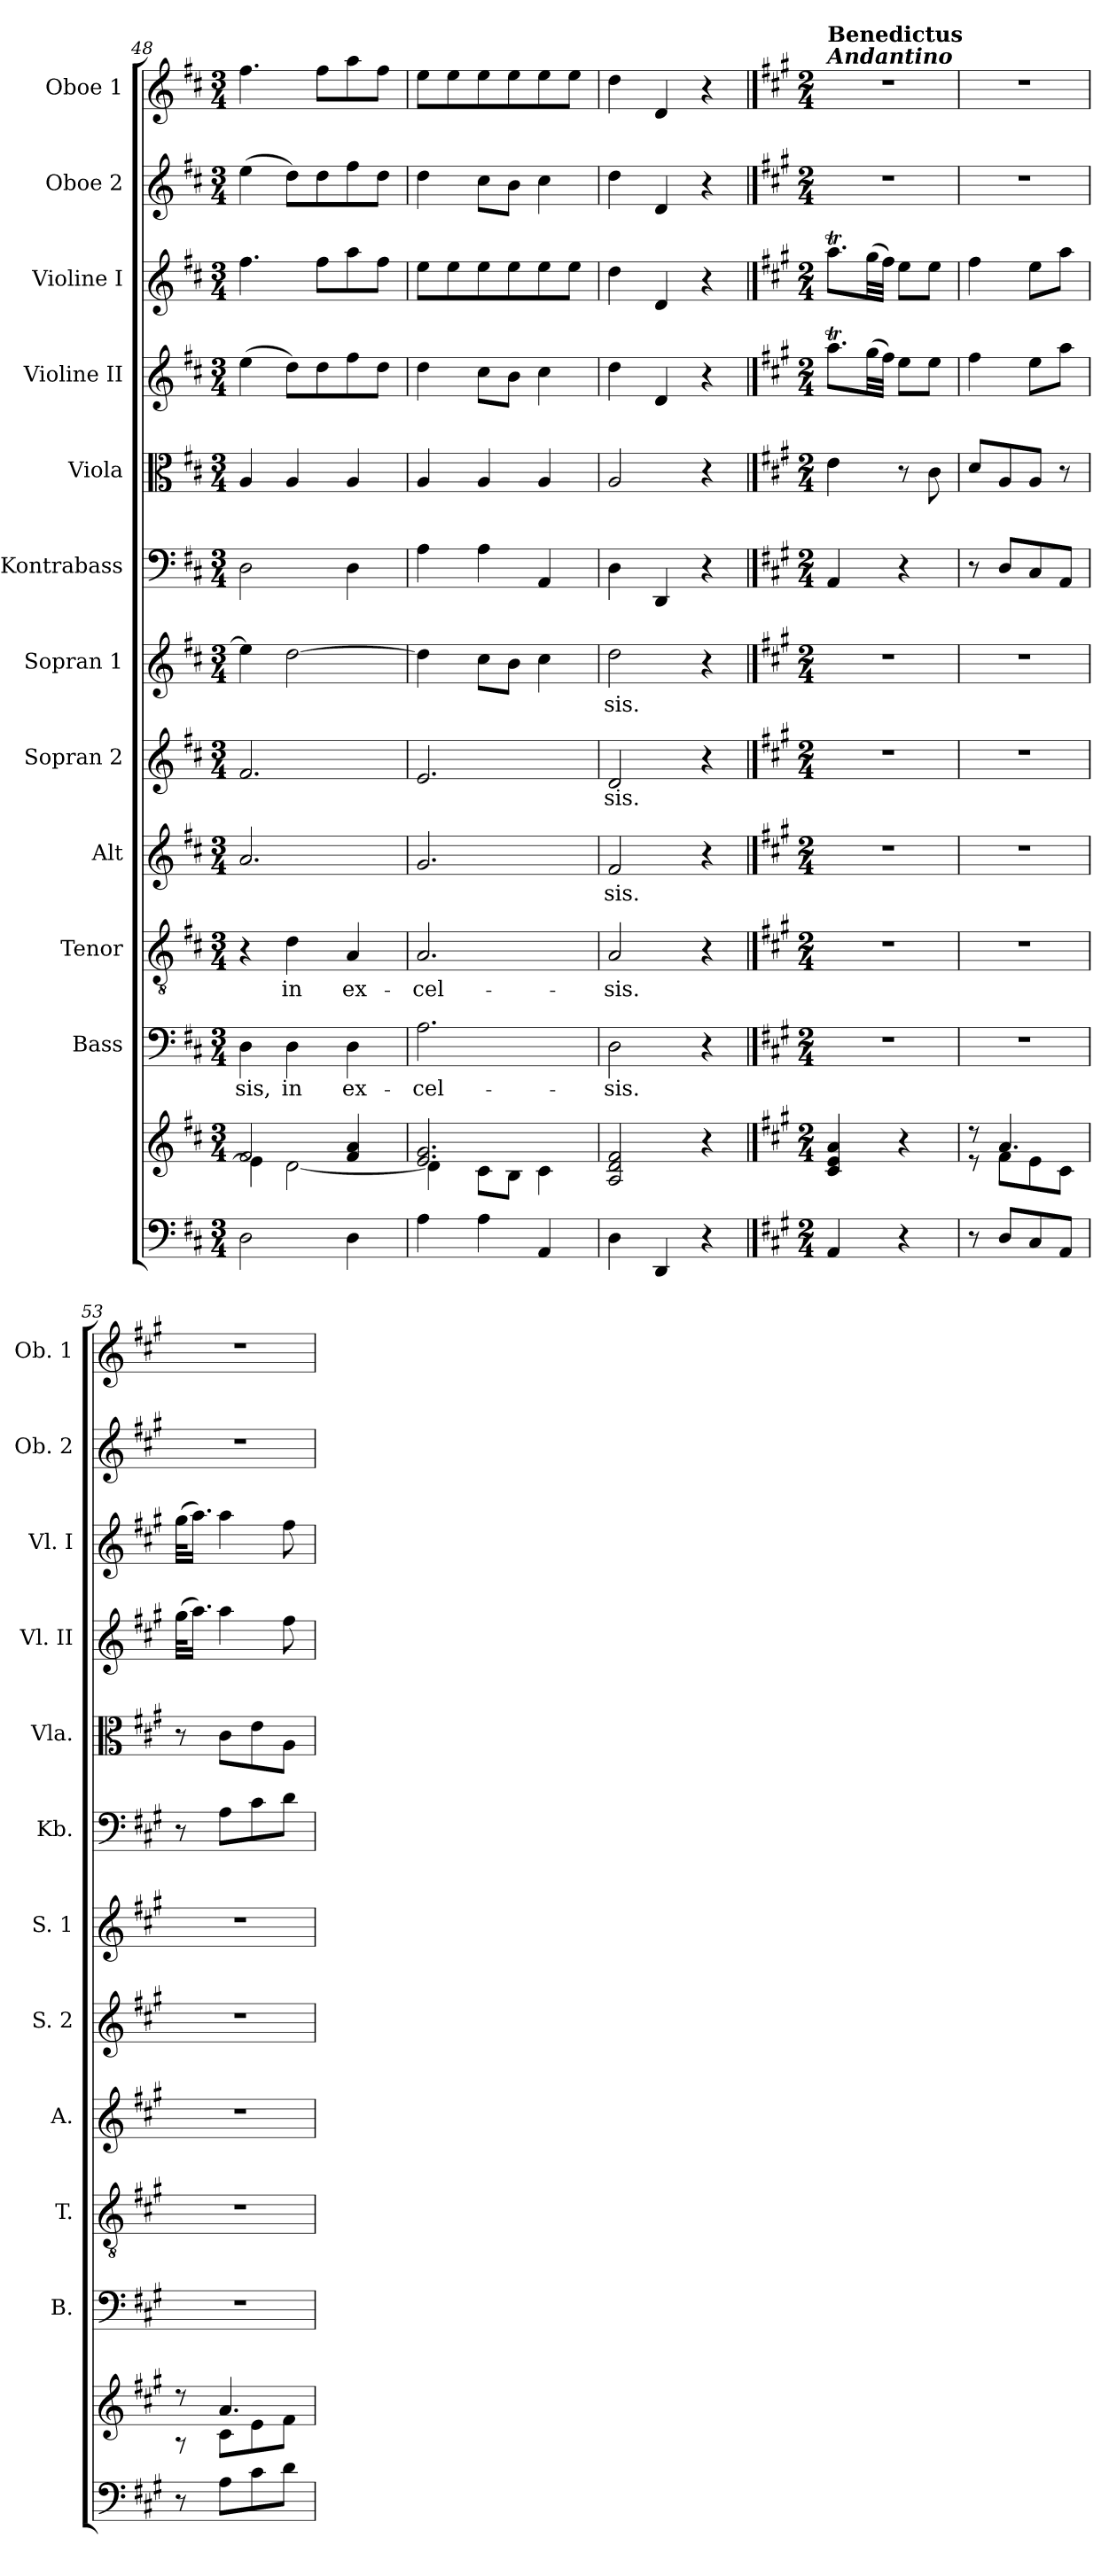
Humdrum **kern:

**kern	**kern	**kern	**text	**kern	**text	**kern	**text	**kern	**text	**kern	**text	**kern	**kern	**kern	**kern	**kern	**kern
*part12	*part12	*part11	*part11	*part10	*part10	*part9	*part9	*part8	*part8	*part7	*part7	*part6	*part5	*part4	*part3	*part2	*part1
*staff13	*staff12	*staff11	*staff11	*staff10	*staff10	*staff9	*staff9	*staff8	*staff8	*staff7	*staff7	*staff6	*staff5	*staff4	*staff3	*staff2	*staff1
*	*	*I"Bass	*	*I"Tenor	*	*I"Alt	*	*I"Sopran 2	*	*I"Sopran 1	*	*I"Kontrabass	*I"Viola	*I"Violine II	*I"Violine I	*I"Oboe 2	*I"Oboe 1
*	*	*I'B.	*	*I'T.	*	*I'A.	*	*I'S. 2	*	*I'S. 1	*	*I'Kb.	*I'Vla.	*I'Vl. II	*I'Vl. I	*I'Ob. 2	*I'Ob. 1
!!LO:PB:g=z
*clefF4	*clefG2	*clefF4	*	*clefGv2	*	*clefG2	*	*clefG2	*	*clefG2	*	*clefF4	*clefC3	*clefG2	*clefG2	*clefG2	*clefG2
*	*	*	*	*	*	*	*	*	*	*	*	*ITrd7c12	*	*	*	*	*
*k[f#c#]	*k[f#c#]	*k[f#c#]	*	*k[f#c#]	*	*k[f#c#]	*	*k[f#c#]	*	*k[f#c#]	*	*k[f#c#]	*k[f#c#]	*k[f#c#]	*k[f#c#]	*k[f#c#]	*k[f#c#]
*D:	*D:	*D:	*	*D:	*	*D:	*	*D:	*	*D:	*	*D:	*D:	*D:	*D:	*D:	*D:
*M3/4	*M3/4	*M3/4	*	*M3/4	*	*M3/4	*	*M3/4	*	*M3/4	*	*M3/4	*M3/4	*M3/4	*M3/4	*M3/4	*M3/4
=48	=48	=48	=48	=48	=48	=48	=48	=48	=48	=48	=48	=48	=48	=48	=48	=48	=48
*	*^	*	*	*	*	*	*	*	*	*	*	*	*	*	*	*	*
!	!	!	!	!LO:LY:b	!	!	!	!	!	!	!	!	!	!	!	!	!	!
2D\	2f#/	4e\]	4D\	-sis,	4r	.	2.a/	.	2.f#/	.	4ee\]	.	2DD\	4A/	(>4ee\	4.ff#\	(>4ee\	4.ff#\
!	!	!	!	!LO:LY:b	!	!LO:LY:b	!	!	!	!	!	!	!	!	!	!	!	!
.	.	[<2d\	4D\	in	4d\	in	.	.	.	.	[2dd\	.	.	4A/	8dd\L)	.	8dd\L)	.
.	.	.	.	.	.	.	.	.	.	.	.	.	.	.	8dd\	8ff#\L	8dd\	8ff#\L
!	!	!	!	!LO:LY:b	!	!LO:LY:b	!	!	!	!	!	!	!	!	!	!	!	!
4D\	4f#/ 4a/	.	4D\	ex-	4A/	ex-	.	.	.	.	.	.	4DD\	4A/	8ff#\	8aa\	8ff#\	8aa\
.	.	.	.	.	.	.	.	.	.	.	.	.	.	.	8dd\J	8ff#\J	8dd\J	8ff#\J
=49	=49	=49	=49	=49	=49	=49	=49	=49	=49	=49	=49	=49	=49	=49	=49	=49	=49	=49
!	!	!	!	!LO:LY:b	!	!LO:LY:b	!	!	!	!	!	!	!	!	!	!	!	!
4A\	2.e/ 2.g/	4d\]	2.A\	-cel-	2.A/	-cel-	2.g/	.	2.e/	.	4dd\]	.	4AA\	4A/	4dd\	8ee\L	4dd\	8ee\L
.	.	.	.	.	.	.	.	.	.	.	.	.	.	.	.	8ee\	.	8ee\
4A\	.	8c#\L	.	.	.	.	.	.	.	.	8cc#\L	.	4AA\	4A/	8cc#\L	8ee\	8cc#\L	8ee\
.	.	8B\J	.	.	.	.	.	.	.	.	8b\J	.	.	.	8b\J	8ee\	8b\J	8ee\
4AA/	.	4c#\	.	.	.	.	.	.	.	.	4cc#\	.	4AAA/	4A/	4cc#\	8ee\	4cc#\	8ee\
.	.	.	.	.	.	.	.	.	.	.	.	.	.	.	.	8ee\J	.	8ee\J
*	*v	*v	*	*	*	*	*	*	*	*	*	*	*	*	*	*	*	*
=50	=50	=50	=50	=50	=50	=50	=50	=50	=50	=50	=50	=50	=50	=50	=50	=50	=50
!	!	!	!LO:LY:b	!	!LO:LY:b	!	!LO:LY:b	!	!LO:LY:b	!	!LO:LY:b	!	!	!	!	!	!
4D\	2A/ 2d/ 2f#/	2D\	-sis.	2A/	-sis.	2f#/	-sis.	2d/	-sis.	2dd\	-sis.	4DD\	2A/	4dd\	4dd\	4dd\	4dd\
4DD/	.	.	.	.	.	.	.	.	.	.	.	4DDD/	.	4d/	4d/	4d/	4d/
4r	4r	4r	.	4r	.	4r	.	4r	.	4r	.	4r	4r	4r	4r	4r	4r
==51	==51	==51	==51	==51	==51	==51	==51	==51	==51	==51	==51	==51	==51	==51	==51	==51	==51
*k[f#c#g#]	*k[f#c#g#]	*k[f#c#g#]	*	*k[f#c#g#]	*	*k[f#c#g#]	*	*k[f#c#g#]	*	*k[f#c#g#]	*	*k[f#c#g#]	*k[f#c#g#]	*k[f#c#g#]	*k[f#c#g#]	*k[f#c#g#]	*k[f#c#g#]
*A:	*A:	*A:	*	*A:	*	*A:	*	*A:	*	*A:	*	*A:	*A:	*A:	*A:	*A:	*A:
*M2/4	*M2/4	*M2/4	*	*M2/4	*	*M2/4	*	*M2/4	*	*M2/4	*	*M2/4	*M2/4	*M2/4	*M2/4	*M2/4	*M2/4
!	!	!	!	!	!	!	!	!	!	!	!	!	!	!	!	!	!LO:TX:a:Bi:t=Andantino
!	!	!	!	!	!	!	!	!	!	!	!	!	!	!	!	!	!LO:TX:a:B:t=Benedictus
4AA/	4c#/ 4e/ 4a/	2r	.	2r	.	2r	.	2r	.	2r	.	4AAA/	4e\	8.aaT\L	8.aaT\L	2r	2r
.	.	.	.	.	.	.	.	.	.	.	.	.	.	(>32gg#\LL	(>32gg#\LL	.	.
.	.	.	.	.	.	.	.	.	.	.	.	.	.	32ff#\JJJ)	32ff#\JJJ)	.	.
4r	4r	.	.	.	.	.	.	.	.	.	.	4r	8r	8ee\L	8ee\L	.	.
.	.	.	.	.	.	.	.	.	.	.	.	.	8c#\	8ee\J	8ee\J	.	.
=52	=52	=52	=52	=52	=52	=52	=52	=52	=52	=52	=52	=52	=52	=52	=52	=52	=52
*	*^	*	*	*	*	*	*	*	*	*	*	*	*	*	*	*	*
8r	8r	8r	2r	.	2r	.	2r	.	2r	.	2r	.	8r	8d/L	4ff#\	4ff#\	2r	2r
8D/L	4.a/	8f#\L	.	.	.	.	.	.	.	.	.	.	8DD/L	8A/	.	.	.	.
8C#/	.	8e\	.	.	.	.	.	.	.	.	.	.	8CC#/	8A/J	8ee\L	8ee\L	.	.
8AA/J	.	8c#\J	.	.	.	.	.	.	.	.	.	.	8AAA/J	8r	8aa\J	8aa\J	.	.
=53	=53	=53	=53	=53	=53	=53	=53	=53	=53	=53	=53	=53	=53	=53	=53	=53	=53	=53
8r	8r	8r	2r	.	2r	.	2r	.	2r	.	2r	.	8r	8r	(>32gg#\KLL	(>32gg#\KLL	2r	2r
.	.	.	.	.	.	.	.	.	.	.	.	.	.	.	16.aa\JJ)	16.aa\JJ)	.	.
8A\L	4.a/	8c#\L	.	.	.	.	.	.	.	.	.	.	8AA\L	8c#\L	4aa\	4aa\	.	.
8c#\	.	8e\	.	.	.	.	.	.	.	.	.	.	8C#\	8e\	.	.	.	.
8d\J	.	8f#\J	.	.	.	.	.	.	.	.	.	.	8D\J	8A\J	8ff#\	8ff#\	.	.
*	*v	*v	*	*	*	*	*	*	*	*	*	*	*	*	*	*	*	*
=	=	=	=	=	=	=	=	=	=	=	=	=	=	=	=	=	=
*-	*-	*-	*-	*-	*-	*-	*-	*-	*-	*-	*-	*-	*-	*-	*-	*-	*-
